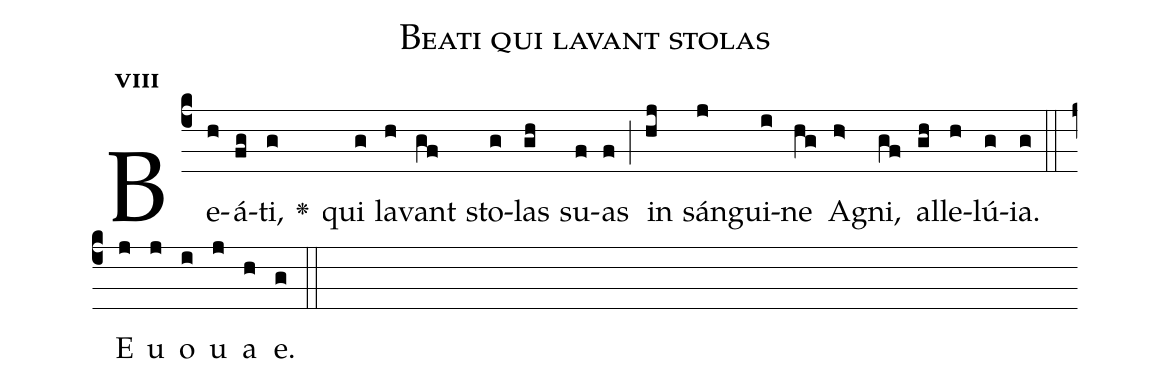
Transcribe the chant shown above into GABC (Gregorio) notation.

name:Beati qui lavant stolas;
office-part:Antiphona;
mode:8;
%%
initial-style: 1;
name: Beati qui lavant stolas;
book: Antiphonae & Responsoria/Tomus II, p.163;
occasion: Feriis VI Usque ad Ascensionem Domini;
office-part: Laudes Ant 2;
user-notes: ;
commentary: ;
annotation: 8g;
centering-scheme: english;
fontsize: 12;
font: OFLSortsMillGoudy;
height: 11;
width: 4.5;
%%
(c4)Be(h)á(fg)ti,(g) <v>\greheightstar</v>() qui(g) la(h)vant(gf) sto(g)las(gh) su(f)as(f) (;) in(hj) sán(j)gui(i)ne(hg) A(h>)gni,(gf) al(gh)le(h)lú(g)ia.(g) (::)
E(j) u(j) o(i) u(j) a(h) e.(g) (::)
